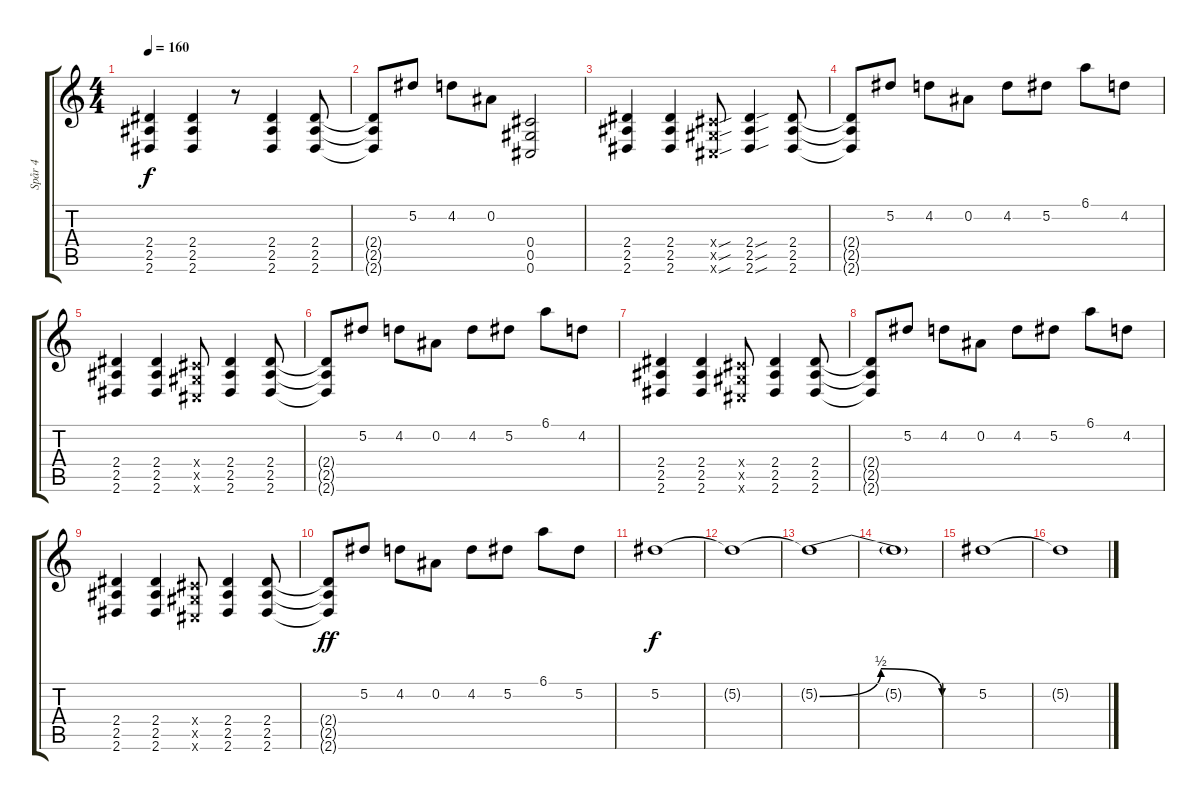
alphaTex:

\track ("Spår 4" "Spår 4") {instrument distortionguitar}
\staff {score tabs}
\tuning (Eb4 Bb3 Gb3 Db3 Ab2 Db2) {hide}
\ts (4 4)
\tempo 160
\clef g2
\ks c
(2.4 2.5 2.6).4{dy f} (2.4 2.5 2.6).4 r.8 (2.4 2.5 2.6).4 (2.4 2.5 2.6).8 |
(2.4{t} 2.5{t} 2.6{t}).8 5.2.8 4.2.8 0.2.8 (0.4 0.5 0.6).2 |
(2.4 2.5 2.6).4 (2.4 2.5 2.6).4 (0.4{sou x} 0.5{sou x} 0.6{sou x}).8 (2.4{sou} 2.5{sou} 2.6{sou}).4 (2.4 2.5 2.6).8 |
(2.4{t} 2.5{t} 2.6{t}).8 5.2.8 4.2.8 0.2.8 4.2.8 5.2.8 6.1.8 4.2.8 |
(2.4 2.5 2.6).4 (2.4 2.5 2.6).4 (0.4{x} 0.5{x} 0.6{x}).8 (2.4 2.5 2.6).4 (2.4 2.5 2.6).8 |
(2.4{t} 2.5{t} 2.6{t}).8 5.2.8 4.2.8 0.2.8 4.2.8 5.2.8 6.1.8 4.2.8 |
(2.4 2.5 2.6).4 (2.4 2.5 2.6).4 (0.4{x} 0.5{x} 0.6{x}).8 (2.4 2.5 2.6).4 (2.4 2.5 2.6).8 |
(2.4{t} 2.5{t} 2.6{t}).8 5.2.8 4.2.8 0.2.8 4.2.8 5.2.8 6.1.8 4.2.8 |
(2.4 2.5 2.6).4 (2.4 2.5 2.6).4 (0.4{x} 0.5{x} 0.6{x}).8 (2.4 2.5 2.6).4 (2.4 2.5 2.6).8 |
(2.4{t} 2.5{t} 2.6{t}).8{dy ff} 5.2.8 4.2.8 0.2.8 4.2.8 5.2.8 6.1.8 5.2.8 |
5.2.1{dy f} |
5.2{t}.1 |
5.2{be (bendrelease 0 0 45 2 45 2 60 0) t}.1 |
5.2{t}.1 |
5.2.1 |
5.2{t}.1
